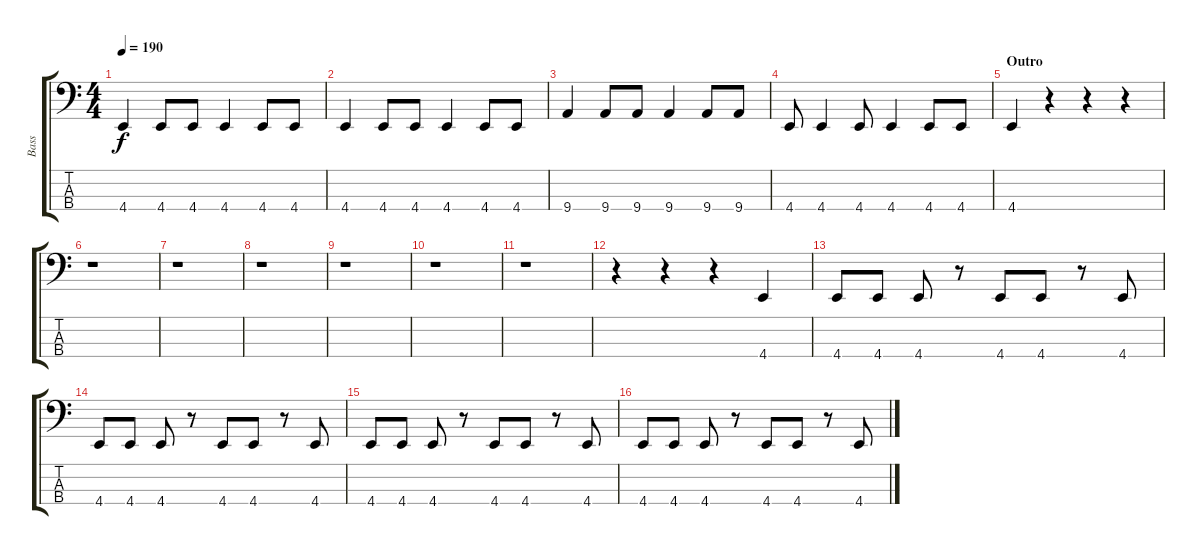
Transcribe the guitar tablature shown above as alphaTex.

\track ("Bass" "Bass") {instrument electricbasspick}
\staff {score tabs}
\tuning (Eb2 Bb1 F1 C1) {hide}
\ts (4 4)
\tempo 190
\clef f4
\ks c
4.4.4{dy f} 4.4.8 4.4.8 4.4.4 4.4.8 4.4.8 |
4.4.4 4.4.8 4.4.8 4.4.4 4.4.8 4.4.8 |
9.4.4 9.4.8 9.4.8 9.4.4 9.4.8 9.4.8 |
4.4.8 4.4.4 4.4.8 4.4.4 4.4.8 4.4.8 |
\section ("" "Outro")
4.4.4 r.4 r.4 r.4 |
r.1 |
r.1 |
r.1 |
r.1 |
r.1 |
r.1 |
r.4 r.4 r.4 4.4.4 |
4.4.8 4.4.8 4.4.8 r.8 4.4.8 4.4.8 r.8 4.4.8 |
4.4.8 4.4.8 4.4.8 r.8 4.4.8 4.4.8 r.8 4.4.8 |
4.4.8 4.4.8 4.4.8 r.8 4.4.8 4.4.8 r.8 4.4.8 |
4.4.8 4.4.8 4.4.8 r.8 4.4.8 4.4.8 r.8 4.4.8
